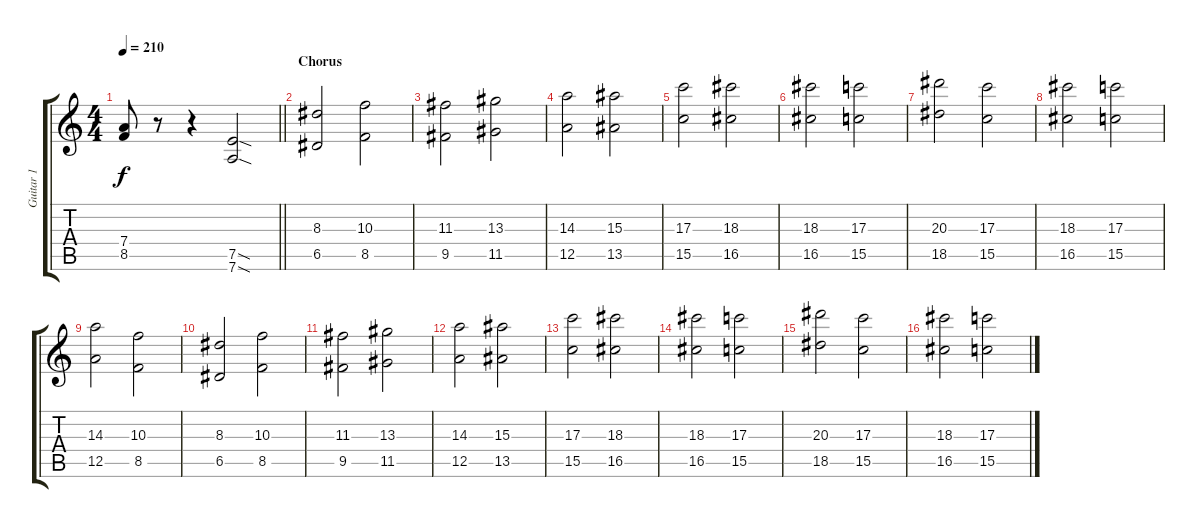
\track ("Guitar 1" "Guitar 1") {instrument overdrivenguitar}
\staff {score tabs}
\tuning (E4 B3 G3 D3 A2 D2) {hide}
\ts (4 4)
\tempo 210
\clef g2
\barLineRight lightlight
\ks c
(7.4 8.5).8{dy f} r.8 r.4 (7.5{sod} 7.6{sod}).2 |
\section ("" "Chorus")
(8.3 6.5).2{instrument overdrivenguitar} (10.3 8.5).2 |
(11.3 9.5).2 (13.3 11.5).2 |
(14.3 12.5).2 (15.3 13.5).2 |
(17.3 15.5).2 (18.3 16.5).2 |
(18.3 16.5).2 (17.3 15.5).2 |
(20.3 18.5).2 (17.3 15.5).2 |
(18.3 16.5).2 (17.3 15.5).2 |
(14.3 12.5).2 (10.3 8.5).2 |
(8.3 6.5).2 (10.3 8.5).2 |
(11.3 9.5).2 (13.3 11.5).2 |
(14.3 12.5).2 (15.3 13.5).2 |
(17.3 15.5).2 (18.3 16.5).2 |
(18.3 16.5).2 (17.3 15.5).2 |
(20.3 18.5).2 (17.3 15.5).2 |
(18.3 16.5).2 (17.3 15.5).2
